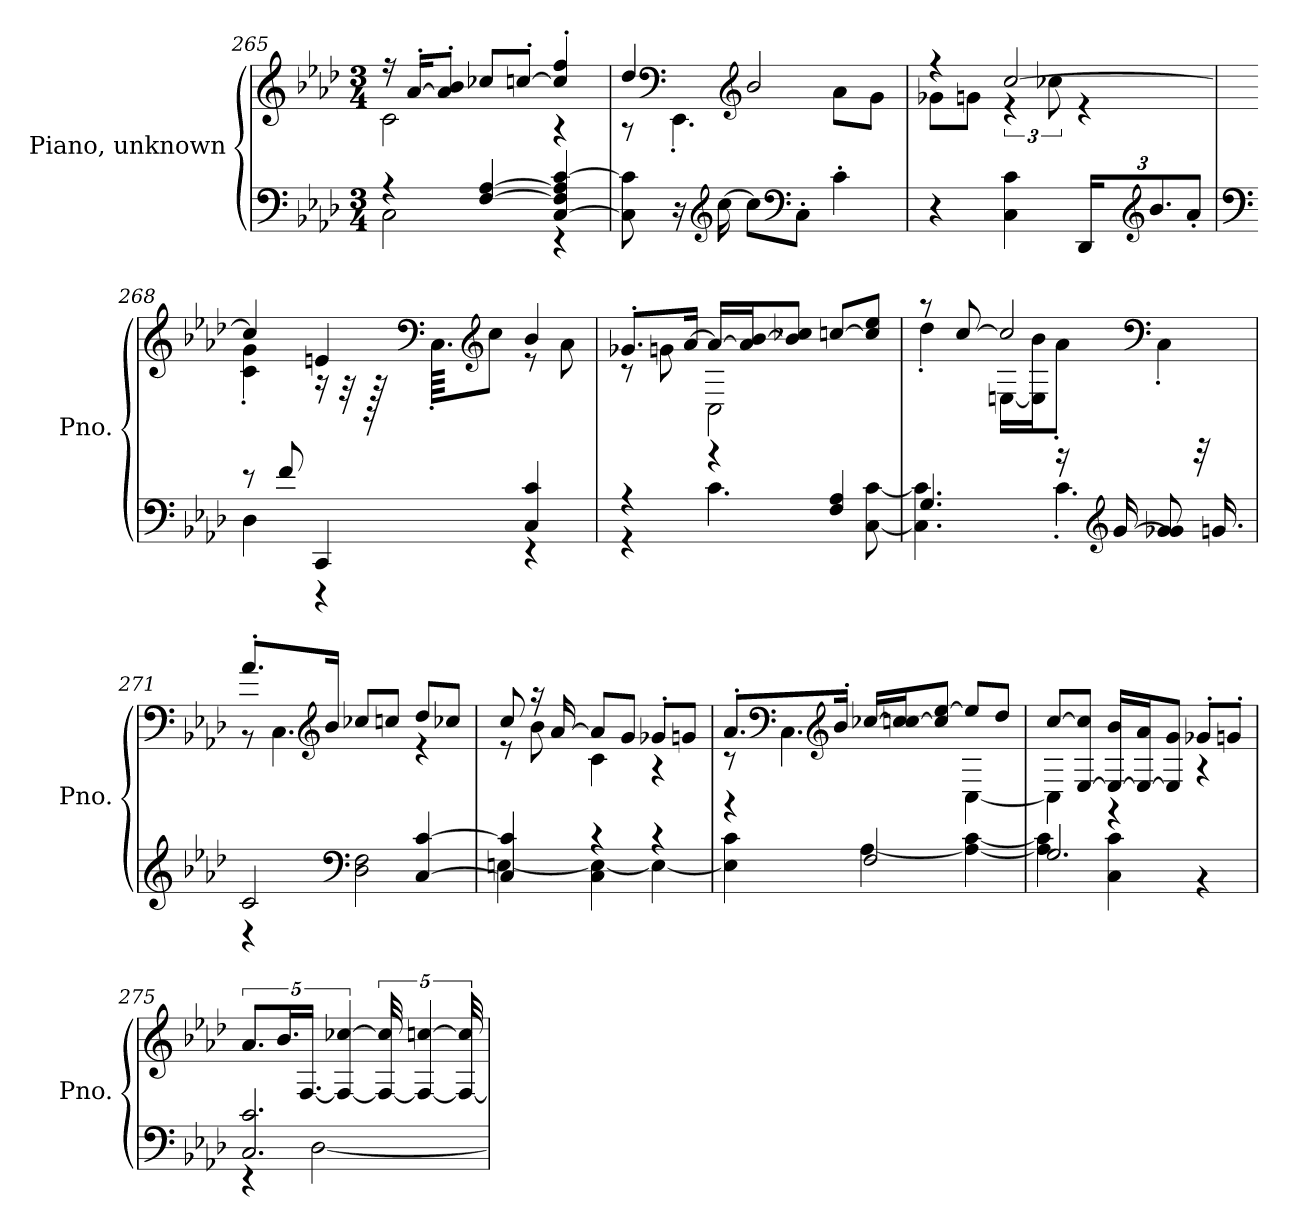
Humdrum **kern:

**kern	**kern
*part1	*part1
*staff2	*staff1
*I"Piano, unknown	*
*I'Pno.	*
*clefF4	*clefG2
*k[b-e-a-d-]	*k[b-e-a-d-]
*M3/4	*M3/4
=265	=265
*^	*^
4r	2C\	16r	2c\
.	.	[16a-'/KL	.
.	.	8a-/]' 8b-/'J	.
[4F/ [4A-/	.	8cc-X/L	.
.	.	[8ccn'/J	.
[4C/ 4F/] 4A-/] [4c/	4r	4cc/]' 4ff/'	4r
*v	*v	*	*
!!LO:LB:g=z	!!
=266	=266	=266
8C\] 8c\]	4dd-/	8r
*	*clefF4	*
16r	.	4.EE-'\
*clefG2	*	*
[16cc\	.	.
*	*clefG2	*
8cc\L]	2b-/	.
*clefF4	*	*
8C'\J	.	.
4c'\	.	8a-\L
.	.	8g\J
=267	=267	=267
4r	4r	8g-X\L
.	.	8gn\J
4C\ 4c\	[2cc/	6r
.	.	12cc-X\
*Xbrackettup	*	*
24DD-/KL	.	4r
*clefG2	*	*
12.b-/	.	.
12a-'/J	.	.
=268	=268	=268
*clefF4	*	*
*^	*	*
8r	4D-\	4cc/]	4c\' 4g\'
8f/	.	.	.
4CC/	4r	4en/	16r
.	.	.	32r
.	.	.	128r
*	*	*clefF4	*
.	.	.	64.C'\KKKL
*	*	*clefG2	*
.	.	.	8cc\J
4C/ 4c/	4r	4b-/	8r
.	.	.	8a-\
!!LO:LB:g=z	!!
=269	=269	=269	=269
4r	4r	8.g-X'/L	8r
.	.	.	8gn\
.	.	[16a-/Jk	.
4r	4.c\	16a-/LL_	2C\
.	.	16a-/] [16b-/J	.
.	.	8b-/] 8cc-X/J	.
4F/ 4A-/	.	[8ccn/L	.
.	[8C\ [8c\	8cc/] 8ee-/J	.
=270	=270	=270	=270
4.G/	4.C\] 4.c\]	8r	4dd-'\
.	.	[8cc/	.
.	.	2cc/]	[16En\LL
.	.	.	16E\] 16b-\J
16r	4.c'\	.	8a-'\J
*clefG2	*	*	*
[16g/	.	.	.
*	*	*clefF4	*
8g-X/ 8g/]	.	.	4C'\
32r	.	.	.
16.gn/	.	.	.
=271	=271	=271	=271
2c/	4r	8.a-'/L	8r
.	.	.	4.C\
*	*	*clefG2	*
.	.	16b-/Jk	.
*clefF4	*	*	*
.	2D-\ 2F\	8cc-X/L	.
.	.	8ccn/J	.
[4C/ [4c/	.	8dd-/L	4r
.	.	8cc-X/J	.
!!LO:LB:g=z	!!
=272	=272	=272	=272
4C/] 4c/]	[4En\	8cc/	8r
.	.	16r	8b-\
.	.	[16a-/	.
4r	4C\ 4E\_	8a-/L]	4c\
.	.	8g/J	.
4r	4E\_	8g-X'/L	4r
.	.	8gn/J	.
=273	=273	=273	=273
4r	4E\] 4c\	8.a-'/L	8r
*	*	*clefF4	*
.	.	.	4.C\
*	*	*clefG2	*
.	.	16b-'/Jk	.
2F/	[4A-\	[16cc-X/LL	.
.	.	16cc-/] [16ccn/J	.
.	.	8cc/] [8ee-/J	.
.	4A-\_ [4c\	8ee-/L]	[4C\
.	.	8dd-/J	.
=274	=274	=274	=274
2.G/	4A-\] 4c\]	[8cc/L	4C\]
.	.	[8E-/ 8cc/]J	.
.	4C\ 4c\	16E-/_ 16b-/LL	4r
.	.	16E-/_ 16a-/J	.
.	.	8E-/] 8g/J	.
.	4r	8g-X'/L	4r
.	.	8gn'/J	.
*	*	*v	*v
!!LO:LB:g=z
=275	=275	=275
2.C/ 2.c/	4r	10.a-/L
.	.	20.b-/L
.	.	[20.F/JJ
.	[2D-\	.
.	.	5F/_ [5cc-X/
.	.	40F/_ 40cc-/]
.	.	5F/_ [5ccn/
.	.	40F/_ 40cc/]
*v	*v	*
=	=
*-	*-
